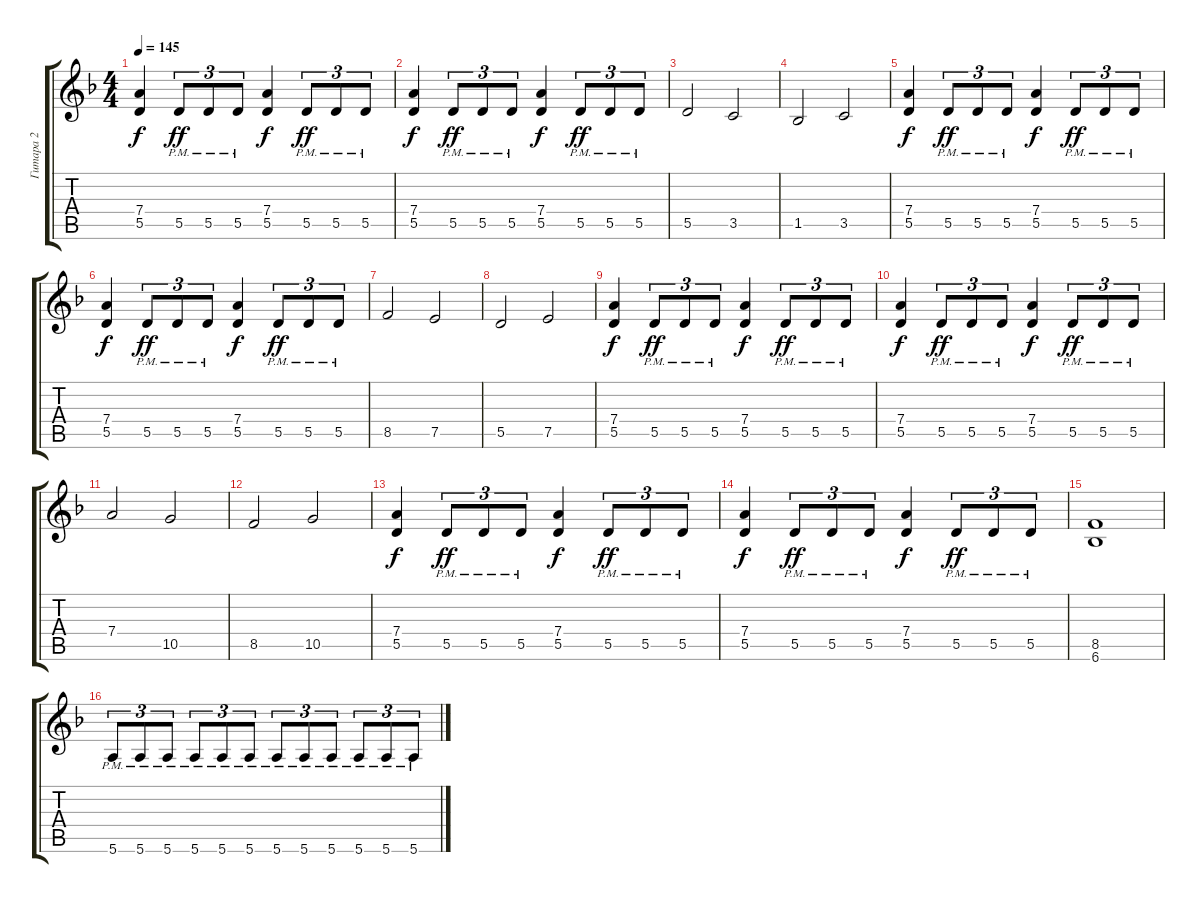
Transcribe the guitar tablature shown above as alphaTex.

\track ("Гитара 2" "Гитара 2") {instrument distortionguitar}
\staff {score tabs}
\tuning (E4 B3 G3 D3 A2 E2) {hide}
\ts (4 4)
\tempo 145
\clef g2
\ks dminor
(7.4 5.5).4{dy f} 5.5{pm}.8{tu (3 2) dy ff} 5.5{pm}.8{tu (3 2)} 5.5{pm}.8{tu (3 2)} (7.4 5.5).4{dy f} 5.5{pm}.8{tu (3 2) dy ff} 5.5{pm}.8{tu (3 2)} 5.5{pm}.8{tu (3 2)} |
(7.4 5.5).4{dy f} 5.5{pm}.8{tu (3 2) dy ff} 5.5{pm}.8{tu (3 2)} 5.5{pm}.8{tu (3 2)} (7.4 5.5).4{dy f} 5.5{pm}.8{tu (3 2) dy ff} 5.5{pm}.8{tu (3 2)} 5.5{pm}.8{tu (3 2)} |
5.5.2 3.5.2 |
1.5.2 3.5.2 |
(7.4 5.5).4{dy f} 5.5{pm}.8{tu (3 2) dy ff} 5.5{pm}.8{tu (3 2)} 5.5{pm}.8{tu (3 2)} (7.4 5.5).4{dy f} 5.5{pm}.8{tu (3 2) dy ff} 5.5{pm}.8{tu (3 2)} 5.5{pm}.8{tu (3 2)} |
(7.4 5.5).4{dy f} 5.5{pm}.8{tu (3 2) dy ff} 5.5{pm}.8{tu (3 2)} 5.5{pm}.8{tu (3 2)} (7.4 5.5).4{dy f} 5.5{pm}.8{tu (3 2) dy ff} 5.5{pm}.8{tu (3 2)} 5.5{pm}.8{tu (3 2)} |
8.5.2 7.5.2 |
5.5.2 7.5.2 |
(7.4 5.5).4{dy f} 5.5{pm}.8{tu (3 2) dy ff} 5.5{pm}.8{tu (3 2)} 5.5{pm}.8{tu (3 2)} (7.4 5.5).4{dy f} 5.5{pm}.8{tu (3 2) dy ff} 5.5{pm}.8{tu (3 2)} 5.5{pm}.8{tu (3 2)} |
(7.4 5.5).4{dy f} 5.5{pm}.8{tu (3 2) dy ff} 5.5{pm}.8{tu (3 2)} 5.5{pm}.8{tu (3 2)} (7.4 5.5).4{dy f} 5.5{pm}.8{tu (3 2) dy ff} 5.5{pm}.8{tu (3 2)} 5.5{pm}.8{tu (3 2)} |
7.4.2 10.5.2 |
8.5.2 10.5.2 |
(7.4 5.5).4{dy f} 5.5{pm}.8{tu (3 2) dy ff} 5.5{pm}.8{tu (3 2)} 5.5{pm}.8{tu (3 2)} (7.4 5.5).4{dy f} 5.5{pm}.8{tu (3 2) dy ff} 5.5{pm}.8{tu (3 2)} 5.5{pm}.8{tu (3 2)} |
(7.4 5.5).4{dy f} 5.5{pm}.8{tu (3 2) dy ff} 5.5{pm}.8{tu (3 2)} 5.5{pm}.8{tu (3 2)} (7.4 5.5).4{dy f} 5.5{pm}.8{tu (3 2) dy ff} 5.5{pm}.8{tu (3 2)} 5.5{pm}.8{tu (3 2)} |
(8.5 6.6).1 |
5.6{pm}.8{tu (3 2)} 5.6{pm}.8{tu (3 2)} 5.6{pm}.8{tu (3 2)} 5.6{pm}.8{tu (3 2)} 5.6{pm}.8{tu (3 2)} 5.6{pm}.8{tu (3 2)} 5.6{pm}.8{tu (3 2)} 5.6{pm}.8{tu (3 2)} 5.6{pm}.8{tu (3 2)} 5.6{pm}.8{tu (3 2)} 5.6{pm}.8{tu (3 2)} 5.6{pm}.8{tu (3 2)}
